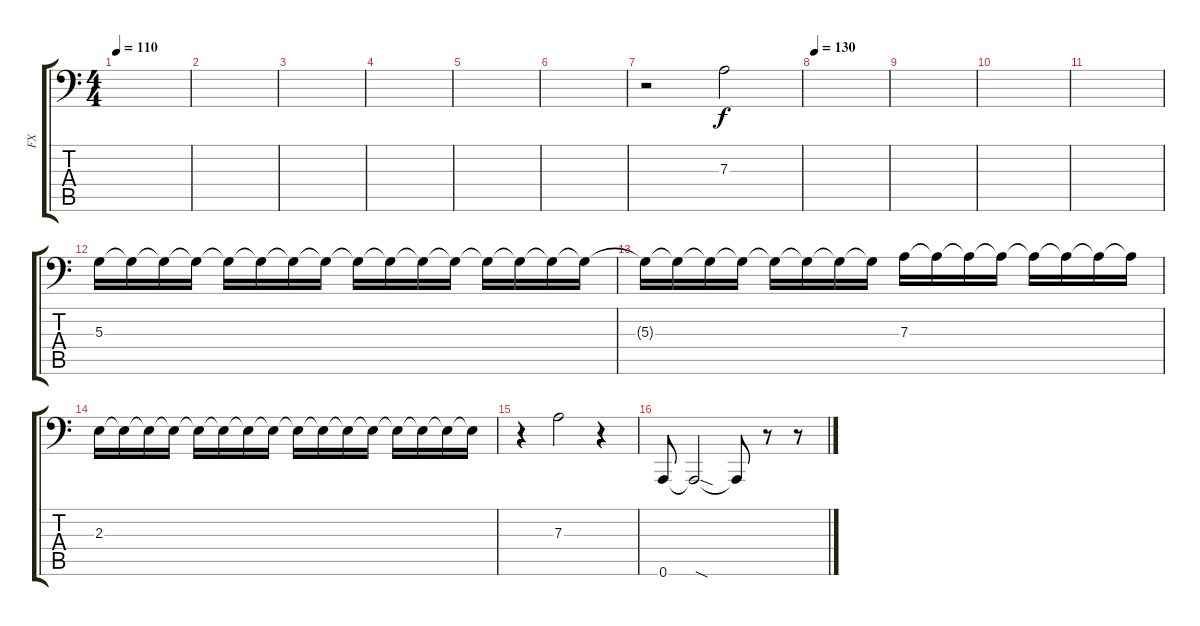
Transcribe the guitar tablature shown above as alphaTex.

\track ("FX" "FX") {instrument ocarina}
\staff {score tabs}
\tuning (B3 Gb3 D3 A2 E2 A1) {hide}
\ts (4 4)
\tempo 110
\clef f4
\ks c
|
|
|
|
|
|
r.2{instrument reversecymbal} 7.3.2 |
\tempo 130
|
|
|
|
5.3.16{volume 9 instrument stringensemble1} 5.3{t}.16 5.3{t}.16 5.3{t}.16 5.3{t}.16 5.3{t}.16 5.3{t}.16 5.3{t}.16 5.3{t}.16 5.3{t}.16 5.3{t}.16 5.3{t}.16 5.3{t}.16 5.3{t}.16 5.3{t}.16 5.3{t}.16 |
5.3{t}.16 5.3{t}.16 5.3{t}.16 5.3{t}.16 5.3{t}.16 5.3{t}.16 5.3{t}.16 5.3{t}.16 7.3.16 7.3{t}.16 7.3{t}.16 7.3{t}.16 7.3{t}.16 7.3{t}.16 7.3{t}.16 7.3{t}.16 |
2.3.16 2.3{t}.16 2.3{t}.16 2.3{t}.16 2.3{t}.16 2.3{t}.16 2.3{t}.16 2.3{t}.16 2.3{t}.16 2.3{t}.16 2.3{t}.16 2.3{t}.16 2.3{t}.16 2.3{t}.16 2.3{t}.16 2.3{t}.16 |
r.4{instrument reversecymbal} 7.3.2 r.4 |
0.6.8{instrument ocarina} 0.6{sod t}.2 0.6{t}.8 r.8 r.8
